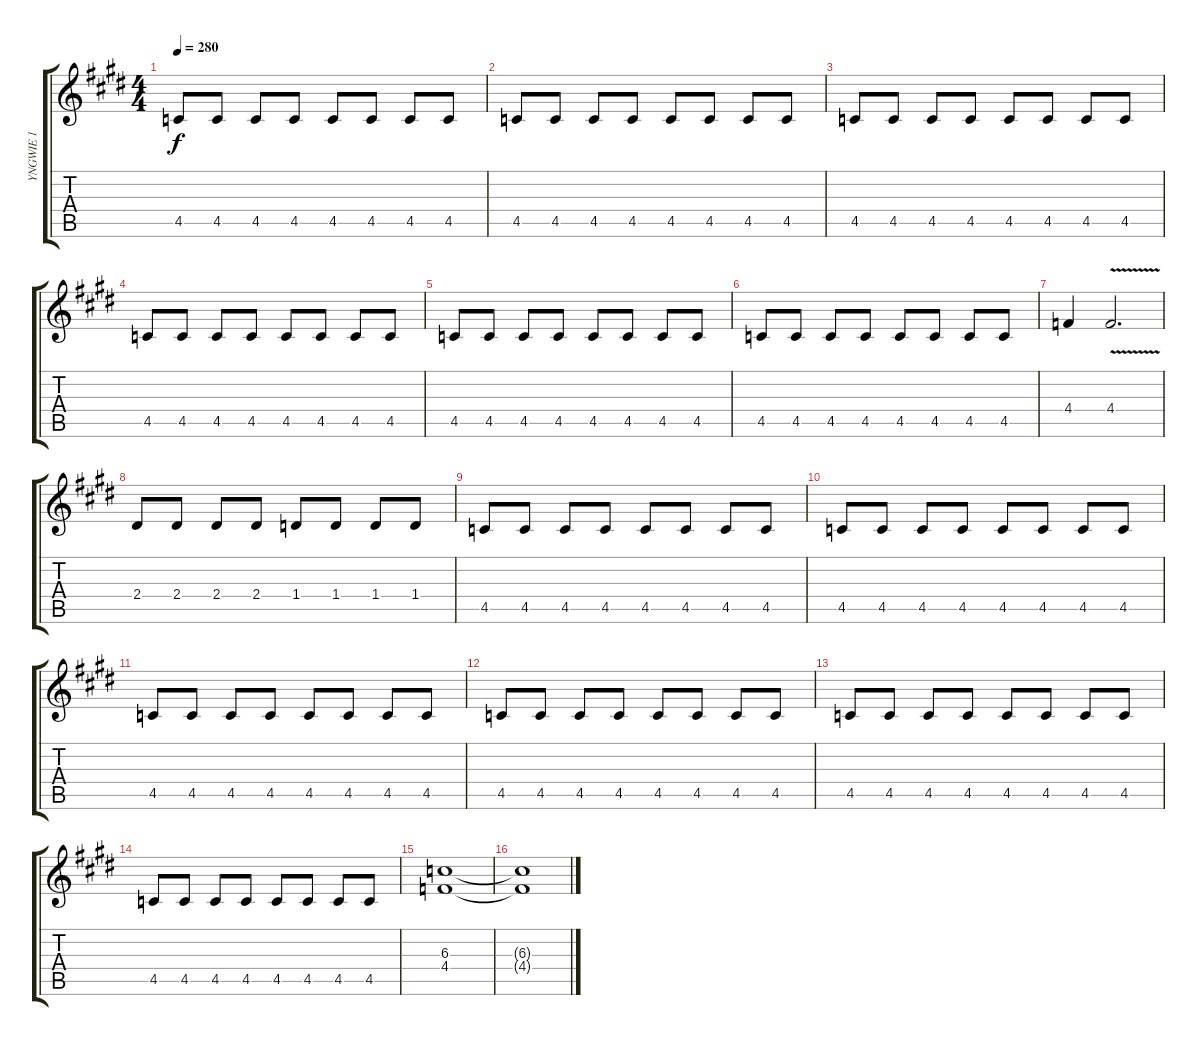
\track ("YNGWIE 1" "YNGWIE 1") {instrument distortionguitar}
\staff {score tabs}
\tuning (Eb4 Bb3 Gb3 Db3 Ab2 Eb2) {hide}
\ts (4 4)
\tempo 280
\clef g2
\ks c#minor
4.5.8{dy f} 4.5.8 4.5.8 4.5.8 4.5.8 4.5.8 4.5.8 4.5.8 |
4.5.8 4.5.8 4.5.8 4.5.8 4.5.8 4.5.8 4.5.8 4.5.8 |
4.5.8 4.5.8 4.5.8 4.5.8 4.5.8 4.5.8 4.5.8 4.5.8 |
4.5.8 4.5.8 4.5.8 4.5.8 4.5.8 4.5.8 4.5.8 4.5.8 |
4.5.8 4.5.8 4.5.8 4.5.8 4.5.8 4.5.8 4.5.8 4.5.8 |
4.5.8 4.5.8 4.5.8 4.5.8 4.5.8 4.5.8 4.5.8 4.5.8 |
4.4.4 4.4{v}.2{d} |
2.4.8 2.4.8 2.4.8 2.4.8 1.4.8 1.4.8 1.4.8 1.4.8 |
4.5.8 4.5.8 4.5.8 4.5.8 4.5.8 4.5.8 4.5.8 4.5.8 |
4.5.8 4.5.8 4.5.8 4.5.8 4.5.8 4.5.8 4.5.8 4.5.8 |
4.5.8 4.5.8 4.5.8 4.5.8 4.5.8 4.5.8 4.5.8 4.5.8 |
4.5.8 4.5.8 4.5.8 4.5.8 4.5.8 4.5.8 4.5.8 4.5.8 |
4.5.8 4.5.8 4.5.8 4.5.8 4.5.8 4.5.8 4.5.8 4.5.8 |
4.5.8 4.5.8 4.5.8 4.5.8 4.5.8 4.5.8 4.5.8 4.5.8 |
(6.3 4.4).1 |
(6.3{t} 4.4{t}).1
